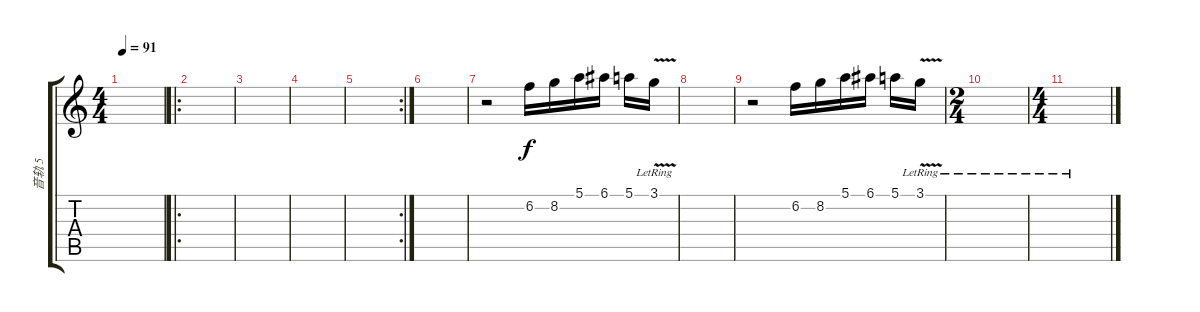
\track ("音轨 5" "音轨 5") {instrument distortionguitar}
\staff {score tabs}
\tuning (E4 B3 G3 D3 A2 E2) {hide}
\ts (4 4)
\tempo 91
\clef g2
\ks c
|
\ro
|
|
|
\rc 2
|
|
r.2 6.2.16 8.2.16 5.1.16 6.1.16 5.1.16 3.1{v lr}.16 |
|
r.2 6.2.16 8.2.16 5.1.16 6.1.16 5.1.16 3.1{v lr}.16 |
\ts (2 4)
|
\ts (4 4)
